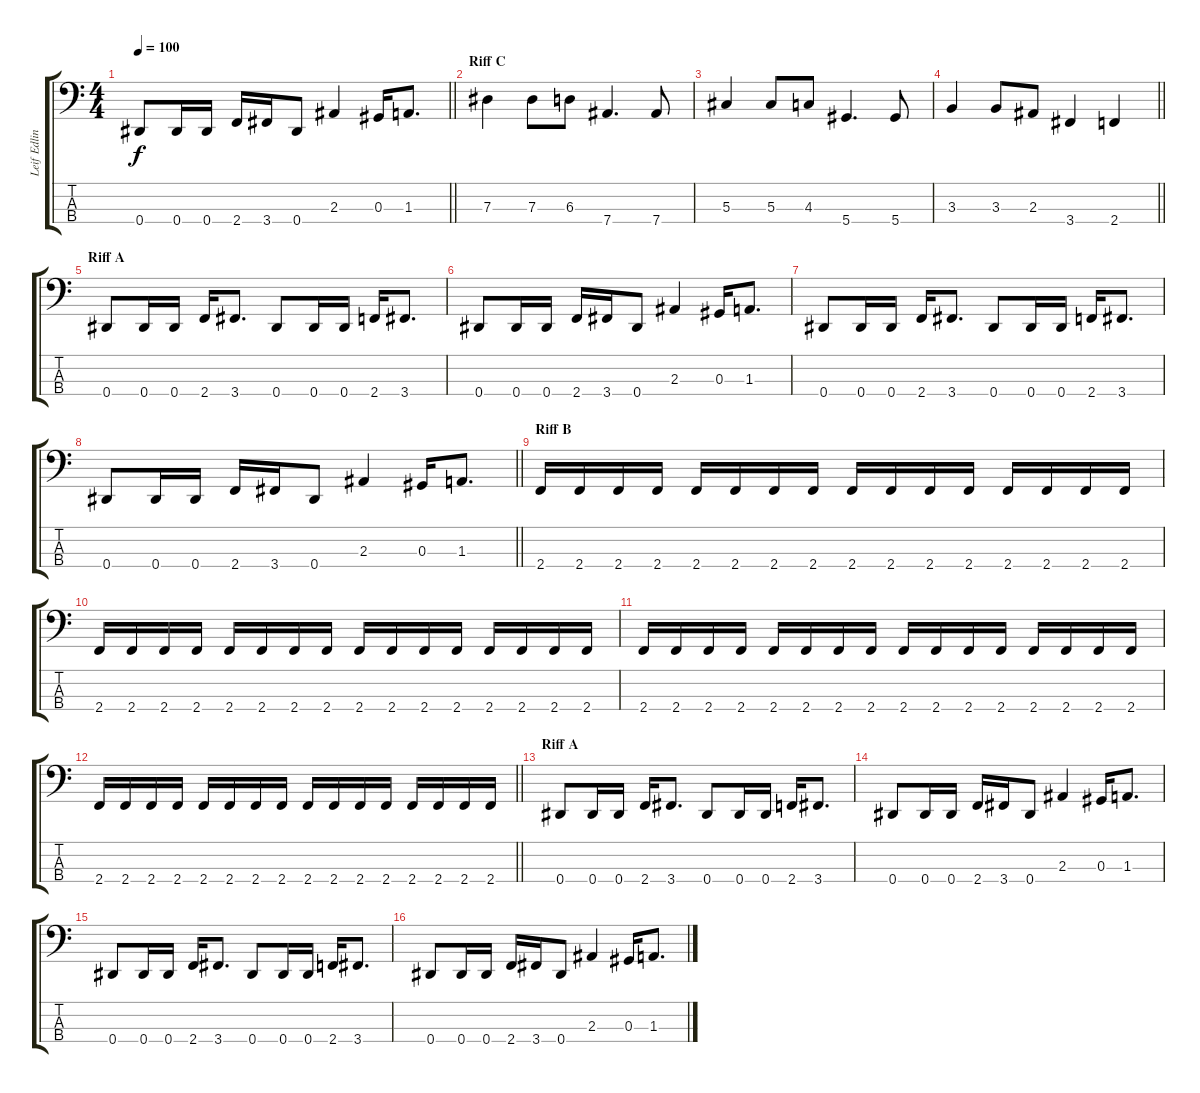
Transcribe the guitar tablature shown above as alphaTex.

\track ("Leif Edling" "Leif Edlin") {instrument electricbasspick}
\staff {score tabs}
\tuning (Gb2 Db2 Ab1 Eb1) {hide}
\ts (4 4)
\tempo 100
\clef f4
\barLineRight lightlight
\ks c
0.4.8{dy f} 0.4.16 0.4.16 2.4.16 3.4.16 0.4.8 2.3.4 0.3.16 1.3.8{d} |
\section ("" "Riff C")
7.3.4 7.3.8 6.3.8 7.4.4{d} 7.4.8 |
5.3.4 5.3.8 4.3.8 5.4.4{d} 5.4.8 |
\barLineRight lightlight
3.3.4 3.3.8 2.3.8 3.4.4 2.4.4 |
\section ("" "Riff A")
0.4.8 0.4.16 0.4.16 2.4.16 3.4.8{d} 0.4.8 0.4.16 0.4.16 2.4.16 3.4.8{d} |
0.4.8 0.4.16 0.4.16 2.4.16 3.4.16 0.4.8 2.3.4 0.3.16 1.3.8{d} |
0.4.8 0.4.16 0.4.16 2.4.16 3.4.8{d} 0.4.8 0.4.16 0.4.16 2.4.16 3.4.8{d} |
\barLineRight lightlight
0.4.8 0.4.16 0.4.16 2.4.16 3.4.16 0.4.8 2.3.4 0.3.16 1.3.8{d} |
\section ("" "Riff B")
2.4.16 2.4.16 2.4.16 2.4.16 2.4.16 2.4.16 2.4.16 2.4.16 2.4.16 2.4.16 2.4.16 2.4.16 2.4.16 2.4.16 2.4.16 2.4.16 |
2.4.16 2.4.16 2.4.16 2.4.16 2.4.16 2.4.16 2.4.16 2.4.16 2.4.16 2.4.16 2.4.16 2.4.16 2.4.16 2.4.16 2.4.16 2.4.16 |
2.4.16 2.4.16 2.4.16 2.4.16 2.4.16 2.4.16 2.4.16 2.4.16 2.4.16 2.4.16 2.4.16 2.4.16 2.4.16 2.4.16 2.4.16 2.4.16 |
\barLineRight lightlight
2.4.16 2.4.16 2.4.16 2.4.16 2.4.16 2.4.16 2.4.16 2.4.16 2.4.16 2.4.16 2.4.16 2.4.16 2.4.16 2.4.16 2.4.16 2.4.16 |
\section ("" "Riff A")
0.4.8 0.4.16 0.4.16 2.4.16 3.4.8{d} 0.4.8 0.4.16 0.4.16 2.4.16 3.4.8{d} |
0.4.8 0.4.16 0.4.16 2.4.16 3.4.16 0.4.8 2.3.4 0.3.16 1.3.8{d} |
0.4.8 0.4.16 0.4.16 2.4.16 3.4.8{d} 0.4.8 0.4.16 0.4.16 2.4.16 3.4.8{d} |
0.4.8 0.4.16 0.4.16 2.4.16 3.4.16 0.4.8 2.3.4 0.3.16 1.3.8{d}
